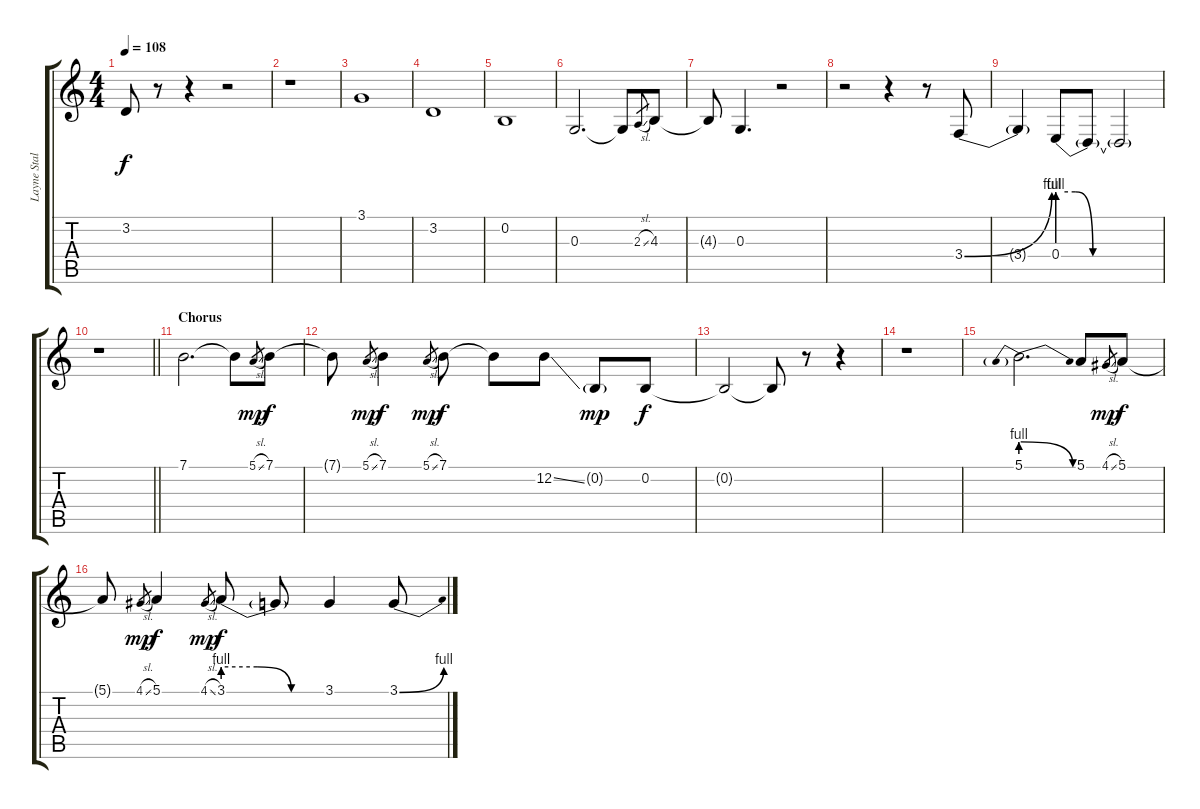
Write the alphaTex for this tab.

\track ("Layne Staley- Vocals" "Layne Stal") {instrument lead2sawtooth}
\staff {score tabs}
\tuning (E4 B3 G3 D3 A2 E2) {hide}
\ts (4 4)
\tempo 108
\clef g2
\ks c
3.2.8{dy f} r.8 r.4 r.2 |
r.1 |
3.1.1 |
3.2.1 |
0.2.1 |
0.3.2{d} 0.3{t}.8 2.3{sl}.8{gr} 4.3.8 |
4.3{t}.8 0.3.4{d} r.2 |
r.2 r.4 r.8 3.4{be (bend 0 0 60 4)}.8 |
3.4{t}.4 0.4{be (custom 0 4 10 4 20 0 40 0 60 0)}.8 0.4{t}.8 0.4{t}.2 |
\barLineRight lightlight
r.1 |
\section ("" "Chorus")
7.1.2{d} 7.1{t}.8 5.1{sl}.8{gr dy mp} 7.1.8{dy f} |
7.1{t}.8 5.1{sl}.8{gr dy mp} 7.1.4{dy f} 5.1{sl}.8{gr dy mp} 7.1.8{dy f} 7.1{t}.8 12.2{ss}.8 0.2{g}.8{dy mp} 0.2.8{dy f} |
0.2{t}.2 0.2{t}.8 r.8 r.4 |
r.1 |
5.1{be (prebendrelease 0 4 60 0)}.2{d} 5.1.8 4.1{sl}.8{gr dy mp} 5.1.8{dy f} |
5.1{t}.8 4.1{sl}.8{gr dy mp} 5.1.4{dy f} 4.1{sl}.8{gr dy mp} 3.1{be (custom 0 4 20 4 40 0 60 0)}.8{dy f} 3.1{t}.8 3.1.4 3.1{be (bend 0 0 60 4)}.8
